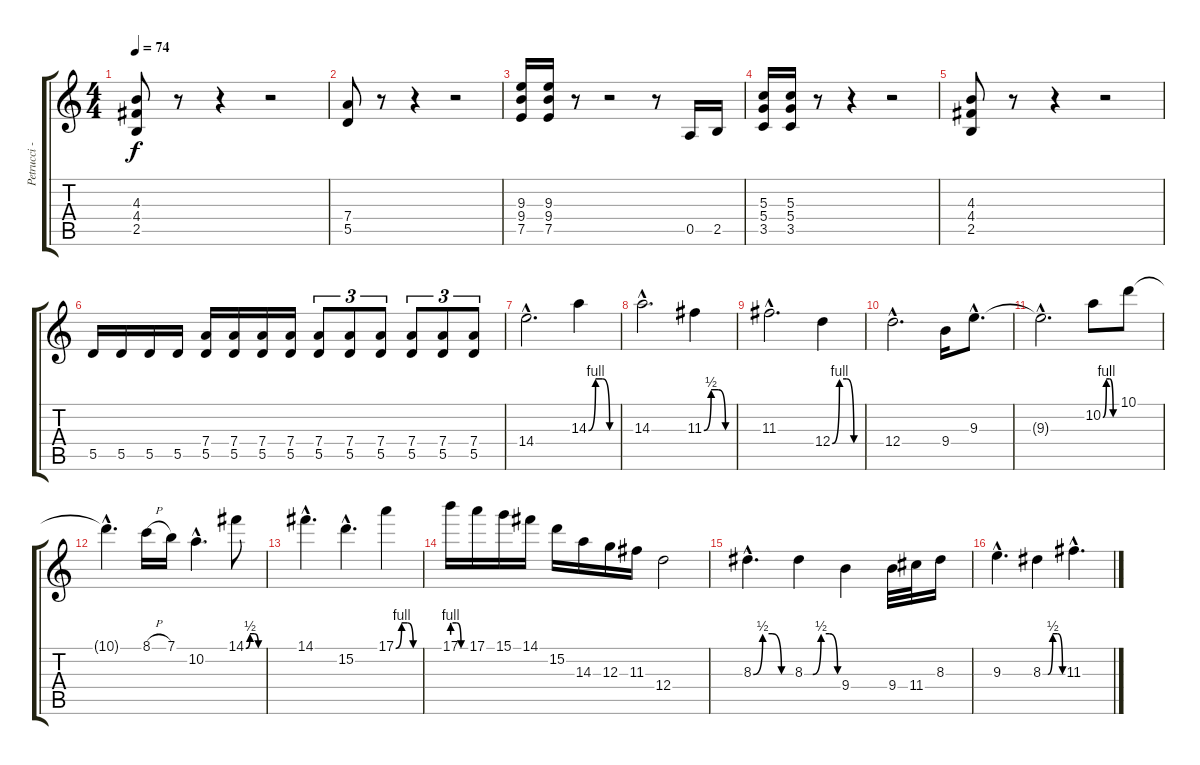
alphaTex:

\track ("Petrucci - Distortion 6st." "Petrucci -") {instrument overdrivenguitar}
\staff {score tabs}
\tuning (E4 B3 G3 D3 A2 E2) {hide}
\ts (4 4)
\tempo 74
\clef g2
\ks c
(4.3 4.4 2.5).8{dy f} r.8 r.4 r.2 |
(7.4 5.5).8 r.8 r.4 r.2 |
(9.3 9.4 7.5).16 (9.3 9.4 7.5).16 r.8 r.2 r.8 0.5.16 2.5.16 |
(5.3 5.4 3.5).16 (5.3 5.4 3.5).16 r.8 r.4 r.2 |
(4.3 4.4 2.5).8 r.8 r.4 r.2 |
5.5.16 5.5.16 5.5.16 5.5.16 (7.4 5.5).16 (7.4 5.5).16 (7.4 5.5).16 (7.4 5.5).16 (7.4 5.5).8{tu (3 2)} (7.4 5.5).8{tu (3 2)} (7.4 5.5).8{tu (3 2)} (7.4 5.5).8{tu (3 2)} (7.4 5.5).8{tu (3 2)} (7.4 5.5).8{tu (3 2)} |
14.4{hac}.2{d} 14.3{be (custom 0 0 15 4 30 4 45 0 60 0)}.4 |
14.3{hac}.2{d} 11.3{be (custom 0 0 15 2 30 2 45 0 60 0)}.4 |
11.3{hac}.2{d} 12.4{be (custom 0 0 15 4 30 4 45 0 60 0)}.4 |
12.4{hac}.2{d} 9.4.16 9.3{hac}.8{d} |
9.3{hac t}.2{d} 10.2{be (custom 0 0 15 4 30 4 45 0 60 0)}.8 10.1.8 |
10.1{hac t}.4{d} 8.1{h}.16 7.1.16 10.2{hac}.4{d} 14.1{be (custom 0 0 15 2 30 2 45 0 60 0)}.8 |
14.1{hac}.4{d} 15.2{hac}.4{d} 17.1{be (custom 0 0 15 4 30 4 45 0 60 0)}.4 |
17.1{be (custom 0 4 20 4 40 0 60 0)}.16 17.1.16 15.1.16 14.1.16 15.2.16 14.3.16 12.3.16 11.3.16 12.4.2 |
8.3{be (custom 0 0 15 2 30 2 45 0 60 0) hac}.4{d} 8.3{be (custom 0 0 15 0 30 2 45 2 60 0)}.4 9.4.4 9.4.32 11.4.32 8.3.16 |
9.3{hac}.4{d} 8.3{be (custom 0 0 15 0 30 2 45 2 60 0)}.4 11.3{hac}.4{d}
